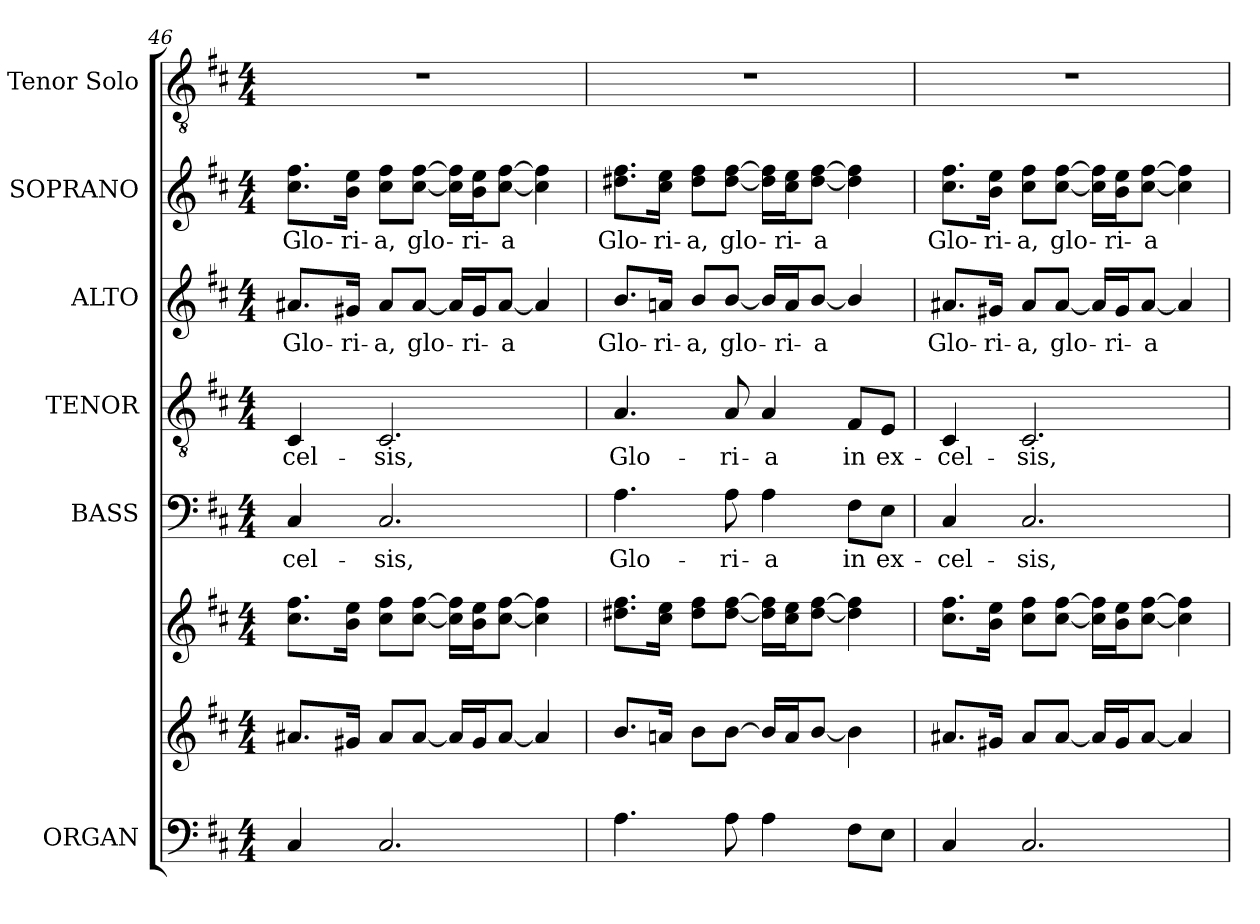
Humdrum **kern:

**kern	**kern	**kern	**kern	**text	**kern	**text	**kern	**text	**kern	**text	**kern
*part6	*part6	*part6	*part5	*part5	*part4	*part4	*part3	*part3	*part2	*part2	*part1
*staff8	*staff7	*staff6	*staff5	*staff5	*staff4	*staff4	*staff3	*staff3	*staff2	*staff2	*staff1
*I"ORGAN	*	*	*I"BASS	*	*I"TENOR	*	*I"ALTO	*	*I"SOPRANO	*	*I"Tenor Solo
*	*	*	*I'B.	*	*I'T.	*	*I'A.	*	*I'S.	*	*I'T. Solo
*clefF4	*clefG2	*clefG2	*clefF4	*	*clefGv2	*	*clefG2	*	*clefG2	*	*clefGv2
*	*	*	*	*	*ITrd7c12	*	*	*	*	*	*ITrd7c12
*k[f#c#]	*k[f#c#]	*k[f#c#]	*k[f#c#]	*	*k[f#c#]	*	*k[f#c#]	*	*k[f#c#]	*	*k[f#c#]
*D:	*D:	*D:	*D:	*	*D:	*	*D:	*	*D:	*	*D:
*M4/4	*M4/4	*M4/4	*M4/4	*	*M4/4	*	*M4/4	*	*M4/4	*	*M4/4
=46	=46	=46	=46	=46	=46	=46	=46	=46	=46	=46	=46
!	!	!	!	!LO:LY:b:color=#000000	!	!	!	!	!	!	!
!	!	!	!	!	!	!LO:LY:b:color=#000000	!	!	!	!	!
!	!	!	!	!	!	!	!	!LO:LY:b:color=#000000	!	!	!
!	!	!	!	!	!	!	!	!	!	!LO:LY:b:color=#000000	!
4C#i/	8.a#Xi/L	8.cc#i\ 8.ff#i\L	4C#i/	-cel-	4CC#i/	-cel-	8.a#Xi/L	Glo-	8.cc#i\ 8.ff#i\L	Glo-	1r
!	!	!	!	!	!	!	!	!LO:LY:b:color=#000000	!	!	!
!	!	!	!	!	!	!	!	!	!	!LO:LY:b:color=#000000	!
.	16g#Xi/Jk	16bi\ 16eei\Jk	.	.	.	.	16g#Xi/Jk	-ri-	16bi\ 16eei\Jk	-ri-	.
!	!	!	!	!LO:LY:b:color=#000000	!	!	!	!	!	!	!
!	!	!	!	!	!	!LO:LY:b:color=#000000	!	!	!	!	!
!	!	!	!	!	!	!	!	!LO:LY:b:color=#000000	!	!	!
!	!	!	!	!	!	!	!	!	!	!LO:LY:b:color=#000000	!
2.C#i/	8a#i/L	8cc#i\ 8ff#i\L	2.C#i/	-sis,	2.CC#i/	-sis,	8a#i/L	-a,	8cc#i\ 8ff#i\L	-a,	.
!	!	!	!	!	!	!	!	!LO:LY:b:color=#000000	!	!	!
!	!	!	!	!	!	!	!	!	!	!LO:LY:b:color=#000000	!
.	[8a#i/J	[8cc#i\ [8ff#i\J	.	.	.	.	[8a#i/J	glo-	[8cc#i\ [8ff#i\J	glo-	.
.	16a#i/LL]	16cc#i]\ 16ff#i]\LL	.	.	.	.	16a#i/LL]	.	16cc#i]\ 16ff#i]\LL	.	.
!	!	!	!	!	!	!	!	!LO:LY:b:color=#000000	!	!	!
!	!	!	!	!	!	!	!	!	!	!LO:LY:b:color=#000000	!
.	16g#i/J	16bi\ 16eei\J	.	.	.	.	16g#i/J	-ri-	16bi\ 16eei\J	-ri-	.
!	!	!	!	!	!	!	!	!LO:LY:b:color=#000000	!	!	!
!	!	!	!	!	!	!	!	!	!	!LO:LY:b:color=#000000	!
.	[8a#i/J	[8cc#i\ [8ff#i\J	.	.	.	.	[8a#i/J	-a	[8cc#i\ [8ff#i\J	-a	.
.	4a#i/]	4cc#i\] 4ff#i]	.	.	.	.	4a#i/]	.	4cc#i\] 4ff#i]	.	.
!!LO:PB:g=z
=47	=47	=47	=47	=47	=47	=47	=47	=47	=47	=47	=47
!	!	!	!	!LO:LY:b:color=#000000	!	!	!	!	!	!	!
!	!	!	!	!	!	!LO:LY:b:color=#000000	!	!	!	!	!
!	!	!	!	!	!	!	!	!LO:LY:b:color=#000000	!	!	!
!	!	!	!	!	!	!	!	!	!	!LO:LY:b:color=#000000	!
4.Ai\	8.bi/L	8.dd#Xi\ 8.ff#i\L	4.Ai\	Glo-	4.AAi/	Glo-	8.bi/L	Glo-	8.dd#Xi\ 8.ff#i\L	Glo-	1r
!	!	!	!	!	!	!	!	!LO:LY:b:color=#000000	!	!	!
!	!	!	!	!	!	!	!	!	!	!LO:LY:b:color=#000000	!
.	16ani/Jk	16cc#i\ 16eei\Jk	.	.	.	.	16ani/Jk	-ri-	16cc#i\ 16eei\Jk	-ri-	.
!	!	!	!	!	!	!	!	!LO:LY:b:color=#000000	!	!	!
!	!	!	!	!	!	!	!	!	!	!LO:LY:b:color=#000000	!
.	8bi\L	8dd#i\ 8ff#i\L	.	.	.	.	8bi/L	-a,	8dd#i\ 8ff#i\L	-a,	.
!	!	!	!	!LO:LY:b:color=#000000	!	!	!	!	!	!	!
!	!	!	!	!	!	!LO:LY:b:color=#000000	!	!	!	!	!
!	!	!	!	!	!	!	!	!LO:LY:b:color=#000000	!	!	!
!	!	!	!	!	!	!	!	!	!	!LO:LY:b:color=#000000	!
8Ai\	[8bi\J	[8dd#i\ [8ff#i\J	8Ai\	-ri-	8AAi/	-ri-	[8bi/J	glo-	[8dd#i\ [8ff#i\J	glo-	.
!	!	!	!	!LO:LY:b:color=#000000	!	!	!	!	!	!	!
!	!	!	!	!	!	!LO:LY:b:color=#000000	!	!	!	!	!
4Ai\	16bi/LL]	16dd#i]\ 16ff#i]\LL	4Ai\	-a	4AAi/	-a	16bi/LL]	.	16dd#i]\ 16ff#i]\LL	.	.
!	!	!	!	!	!	!	!	!LO:LY:b:color=#000000	!	!	!
!	!	!	!	!	!	!	!	!	!	!LO:LY:b:color=#000000	!
.	16ai/J	16cc#i\ 16eei\J	.	.	.	.	16ai/J	-ri-	16cc#i\ 16eei\J	-ri-	.
!	!	!	!	!	!	!	!	!LO:LY:b:color=#000000	!	!	!
!	!	!	!	!	!	!	!	!	!	!LO:LY:b:color=#000000	!
.	[8bi/J	[8dd#i\ [8ff#i\J	.	.	.	.	[8bi/J	-a	[8dd#i\ [8ff#i\J	-a	.
!	!	!	!	!LO:LY:b:color=#000000	!	!	!	!	!	!	!
!	!	!	!	!	!	!LO:LY:b:color=#000000	!	!	!	!	!
8F#i\L	4bi\]	4dd#i\] 4ff#i]	8F#i\L	in	8FF#i/L	in	4bi/]	.	4dd#i\] 4ff#i]	.	.
!	!	!	!	!LO:LY:b:color=#000000	!	!	!	!	!	!	!
!	!	!	!	!	!	!LO:LY:b:color=#000000	!	!	!	!	!
8Ei\J	.	.	8Ei\J	ex-	8EEi/J	ex-	.	.	.	.	.
=48	=48	=48	=48	=48	=48	=48	=48	=48	=48	=48	=48
!	!	!	!	!LO:LY:b:color=#000000	!	!	!	!	!	!	!
!	!	!	!	!	!	!LO:LY:b:color=#000000	!	!	!	!	!
!	!	!	!	!	!	!	!	!LO:LY:b:color=#000000	!	!	!
!	!	!	!	!	!	!	!	!	!	!LO:LY:b:color=#000000	!
4C#i/	8.a#Xi/L	8.cc#i\ 8.ff#i\L	4C#i/	-cel-	4CC#i/	-cel-	8.a#Xi/L	Glo-	8.cc#i\ 8.ff#i\L	Glo-	1r
!	!	!	!	!	!	!	!	!LO:LY:b:color=#000000	!	!	!
!	!	!	!	!	!	!	!	!	!	!LO:LY:b:color=#000000	!
.	16g#Xi/Jk	16bi\ 16eei\Jk	.	.	.	.	16g#Xi/Jk	-ri-	16bi\ 16eei\Jk	-ri-	.
!	!	!	!	!LO:LY:b:color=#000000	!	!	!	!	!	!	!
!	!	!	!	!	!	!LO:LY:b:color=#000000	!	!	!	!	!
!	!	!	!	!	!	!	!	!LO:LY:b:color=#000000	!	!	!
!	!	!	!	!	!	!	!	!	!	!LO:LY:b:color=#000000	!
2.C#i/	8a#i/L	8cc#i\ 8ff#i\L	2.C#i/	-sis,	2.CC#i/	-sis,	8a#i/L	-a,	8cc#i\ 8ff#i\L	-a,	.
!	!	!	!	!	!	!	!	!LO:LY:b:color=#000000	!	!	!
!	!	!	!	!	!	!	!	!	!	!LO:LY:b:color=#000000	!
.	[8a#i/J	[8cc#i\ [8ff#i\J	.	.	.	.	[8a#i/J	glo-	[8cc#i\ [8ff#i\J	glo-	.
.	16a#i/LL]	16cc#i]\ 16ff#i]\LL	.	.	.	.	16a#i/LL]	.	16cc#i]\ 16ff#i]\LL	.	.
!	!	!	!	!	!	!	!	!LO:LY:b:color=#000000	!	!	!
!	!	!	!	!	!	!	!	!	!	!LO:LY:b:color=#000000	!
.	16g#i/J	16bi\ 16eei\J	.	.	.	.	16g#i/J	-ri-	16bi\ 16eei\J	-ri-	.
!	!	!	!	!	!	!	!	!LO:LY:b:color=#000000	!	!	!
!	!	!	!	!	!	!	!	!	!	!LO:LY:b:color=#000000	!
.	[8a#i/J	[8cc#i\ [8ff#i\J	.	.	.	.	[8a#i/J	-a	[8cc#i\ [8ff#i\J	-a	.
.	4a#i/]	4cc#i\] 4ff#i]	.	.	.	.	4a#i/]	.	4cc#i\] 4ff#i]	.	.
=	=	=	=	=	=	=	=	=	=	=	=
*-	*-	*-	*-	*-	*-	*-	*-	*-	*-	*-	*-
